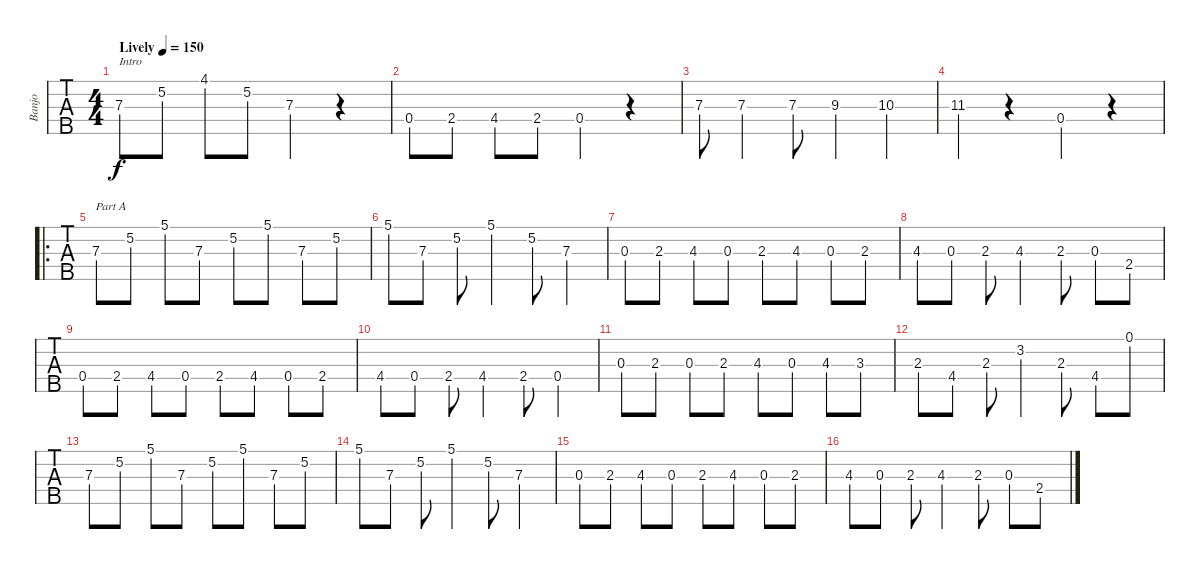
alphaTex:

\track ("Banjo" "Banjo") {instrument banjo}
\staff {tabs}
\tuning (D4 B3 G3 D3 G4) {hide}
\displaytranspose 12
\ts (4 4)
\tempo (150 "Lively")
\clef g2
\ks c
7.3.8{txt "Intro" dy f instrument banjo} 5.2.8 4.1.8 5.2.8 7.3.4 r.4 |
0.4.8 2.4.8 4.4.8 2.4.8 0.4.4 r.4 |
7.3.8 7.3.4 7.3.8 9.3.4 10.3.4 |
11.3.4 r.4 0.4.4 r.4 |
\ro
7.3.8{txt "Part A"} 5.2.8 5.1.8 7.3.8 5.2.8 5.1.8 7.3.8 5.2.8 |
5.1.8 7.3.8 5.2.8 5.1.4 5.2.8 7.3.4 |
0.3.8 2.3.8 4.3.8 0.3.8 2.3.8 4.3.8 0.3.8 2.3.8 |
4.3.8 0.3.8 2.3.8 4.3.4 2.3.8 0.3.8 2.4.8 |
0.4.8 2.4.8 4.4.8 0.4.8 2.4.8 4.4.8 0.4.8 2.4.8 |
4.4.8 0.4.8 2.4.8 4.4.4 2.4.8 0.4.4 |
0.3.8 2.3.8 0.3.8 2.3.8 4.3.8 0.3.8 4.3.8 3.3.8 |
2.3.8 4.4.8 2.3.8 3.2.4 2.3.8 4.4.8 0.1.8 |
7.3.8 5.2.8 5.1.8 7.3.8 5.2.8 5.1.8 7.3.8 5.2.8 |
5.1.8 7.3.8 5.2.8 5.1.4 5.2.8 7.3.4 |
0.3.8 2.3.8 4.3.8 0.3.8 2.3.8 4.3.8 0.3.8 2.3.8 |
4.3.8 0.3.8 2.3.8 4.3.4 2.3.8 0.3.8 2.4.8
